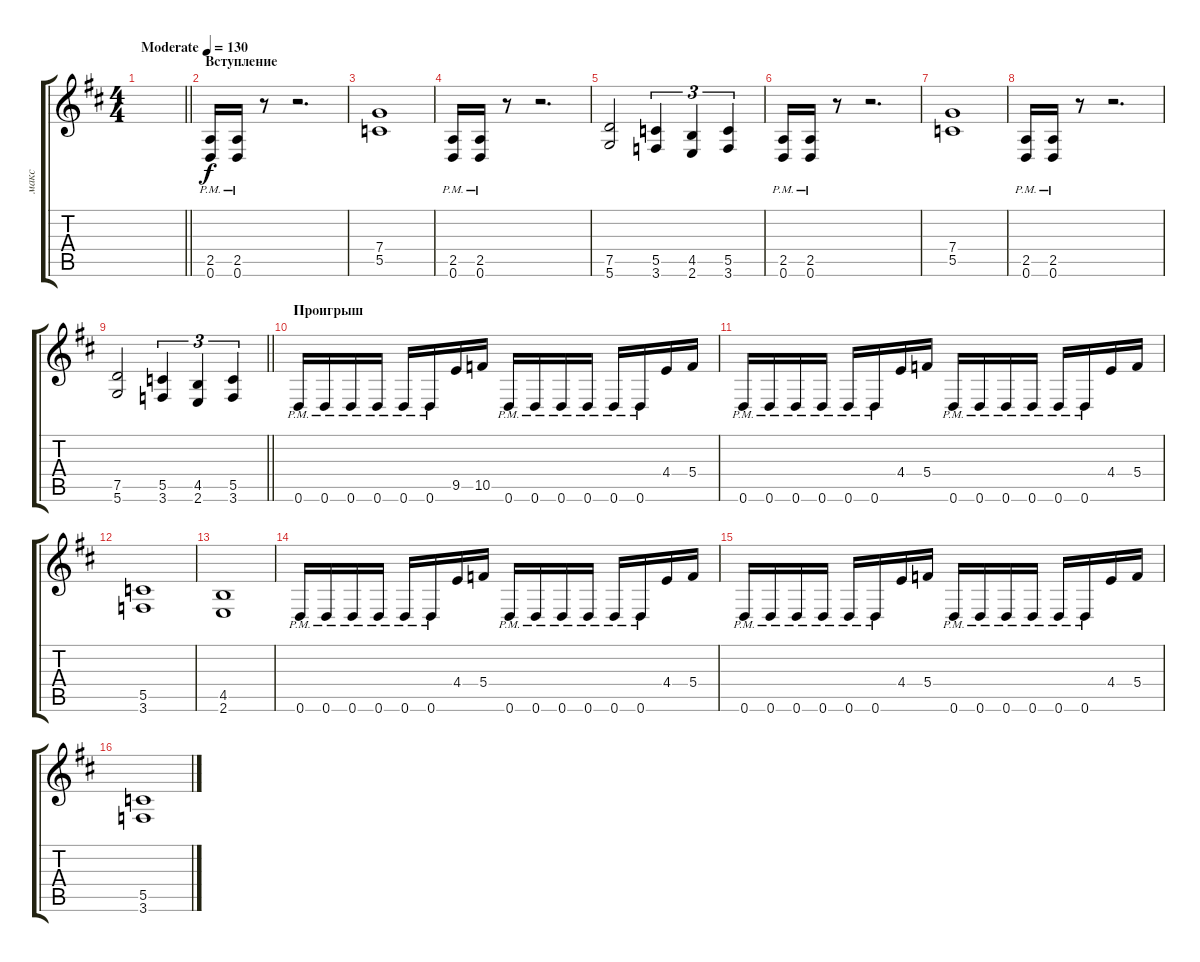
\track ("макс" "макс") {instrument distortionguitar}
\staff {score tabs}
\tuning (D4 A3 F3 C3 G2 D2) {hide}
\ts (4 4)
\tempo (130 "Moderate")
\clef g2
\barLineRight lightlight
\ks bminor
|
\section ("" "Вступление")
(2.5{pm} 0.6{pm}).16 (2.5{pm} 0.6{pm}).16 r.8 r.2{d} |
(7.4 5.5).1 |
(2.5{pm} 0.6{pm}).16 (2.5{pm} 0.6{pm}).16 r.8 r.2{d} |
(7.5 5.6).2 (5.5 3.6).4{tu (3 2)} (4.5 2.6).4{tu (3 2)} (5.5 3.6).4{tu (3 2)} |
(2.5{pm} 0.6{pm}).16 (2.5{pm} 0.6{pm}).16 r.8 r.2{d} |
(7.4 5.5).1 |
(2.5{pm} 0.6{pm}).16 (2.5{pm} 0.6{pm}).16 r.8 r.2{d} |
\barLineRight lightlight
(7.5 5.6).2 (5.5 3.6).4{tu (3 2)} (4.5 2.6).4{tu (3 2)} (5.5 3.6).4{tu (3 2)} |
\section ("" "Проигрыш")
0.6{pm}.16 0.6{pm}.16 0.6{pm}.16 0.6{pm}.16 0.6{pm}.16 0.6{pm}.16 9.5.16 10.5.16 0.6{pm}.16 0.6{pm}.16 0.6{pm}.16 0.6{pm}.16 0.6{pm}.16 0.6{pm}.16 4.4.16 5.4.16 |
0.6{pm}.16 0.6{pm}.16 0.6{pm}.16 0.6{pm}.16 0.6{pm}.16 0.6{pm}.16 4.4.16 5.4.16 0.6{pm}.16 0.6{pm}.16 0.6{pm}.16 0.6{pm}.16 0.6{pm}.16 0.6{pm}.16 4.4.16 5.4.16 |
(5.5 3.6).1 |
(4.5 2.6).1 |
0.6{pm}.16 0.6{pm}.16 0.6{pm}.16 0.6{pm}.16 0.6{pm}.16 0.6{pm}.16 4.4.16 5.4.16 0.6{pm}.16 0.6{pm}.16 0.6{pm}.16 0.6{pm}.16 0.6{pm}.16 0.6{pm}.16 4.4.16 5.4.16 |
0.6{pm}.16 0.6{pm}.16 0.6{pm}.16 0.6{pm}.16 0.6{pm}.16 0.6{pm}.16 4.4.16 5.4.16 0.6{pm}.16 0.6{pm}.16 0.6{pm}.16 0.6{pm}.16 0.6{pm}.16 0.6{pm}.16 4.4.16 5.4.16 |
(5.5 3.6).1
